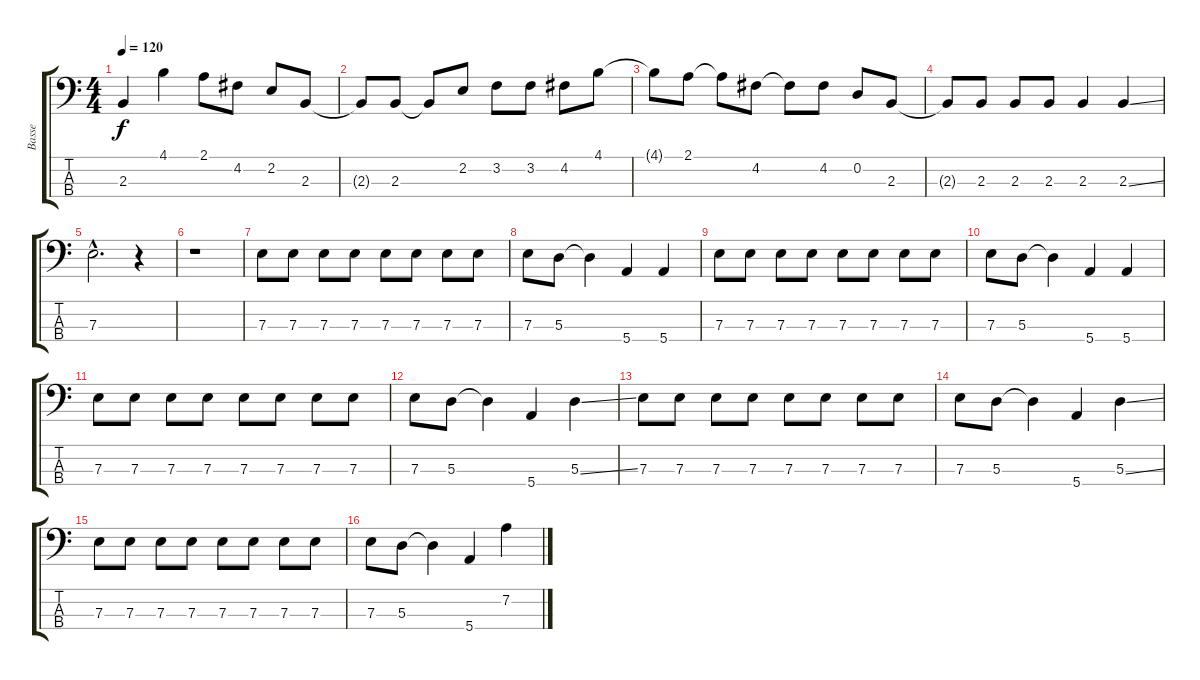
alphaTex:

\track ("Basse" "Basse") {instrument electricbassfinger}
\staff {score tabs}
\tuning (G2 D2 A1 E1) {hide}
\ts (4 4)
\tempo 120
\clef f4
\ks c
2.3.4{dy f} 4.1.4 2.1.8 4.2.8 2.2.8 2.3.8 |
2.3{t}.8 2.3.8 2.3{t}.8 2.2.8 3.2.8 3.2.8 4.2.8 4.1.8 |
4.1{t}.8 2.1.8 2.1{t}.8 4.2.8 4.2{t}.8 4.2.8 0.2.8 2.3.8 |
2.3{t}.8 2.3.8 2.3.8 2.3.8 2.3.4 2.3{ss}.4 |
7.3{hac}.2{d} r.4 |
r.1 |
7.3.8 7.3.8 7.3.8 7.3.8 7.3.8 7.3.8 7.3.8 7.3.8 |
7.3.8 5.3.8 5.3{t}.4 5.4.4 5.4.4 |
7.3.8 7.3.8 7.3.8 7.3.8 7.3.8 7.3.8 7.3.8 7.3.8 |
7.3.8 5.3.8 5.3{t}.4 5.4.4 5.4.4 |
7.3.8 7.3.8 7.3.8 7.3.8 7.3.8 7.3.8 7.3.8 7.3.8 |
7.3.8 5.3.8 5.3{t}.4 5.4.4 5.3{ss}.4 |
7.3.8 7.3.8 7.3.8 7.3.8 7.3.8 7.3.8 7.3.8 7.3.8 |
7.3.8 5.3.8 5.3{t}.4 5.4.4 5.3{ss}.4 |
7.3.8 7.3.8 7.3.8 7.3.8 7.3.8 7.3.8 7.3.8 7.3.8 |
7.3.8 5.3.8 5.3{t}.4 5.4.4 7.2.4
